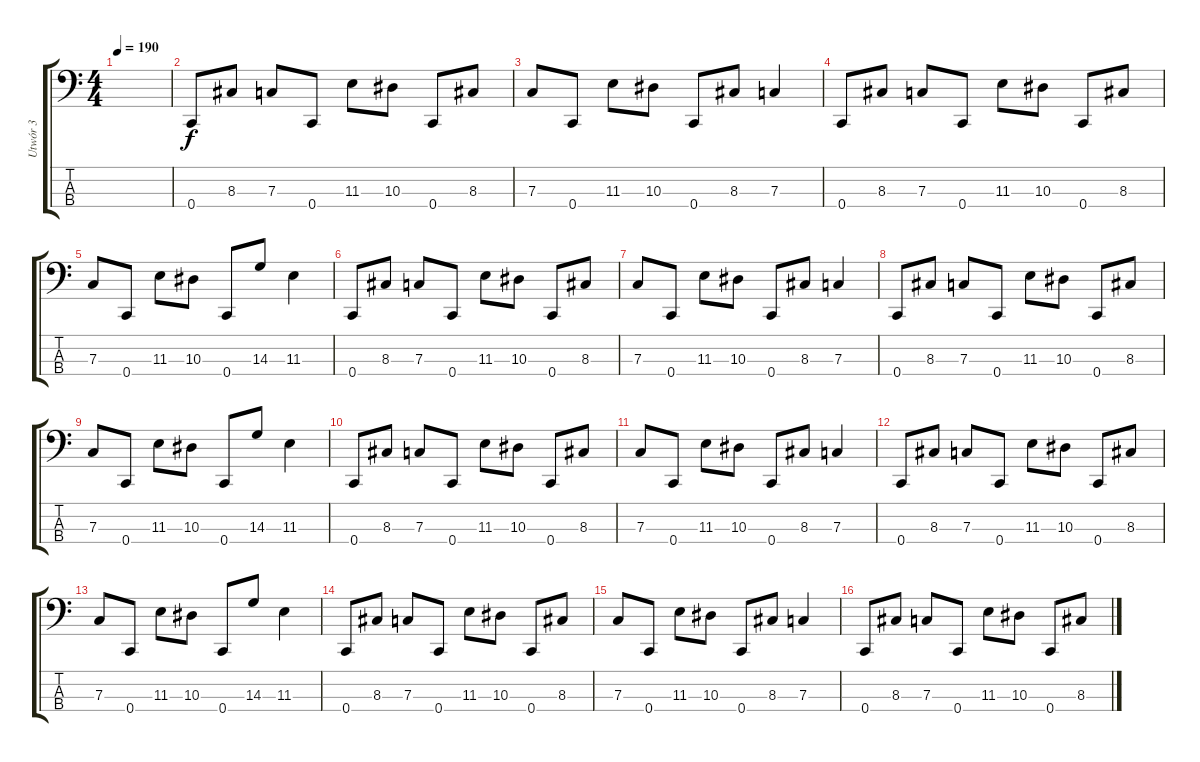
\track ("Utwór 3" "Utwór 3") {instrument electricbasspick}
\staff {score tabs}
\tuning (Eb2 Bb1 F1 C1) {hide}
\ts (4 4)
\tempo 190
\clef f4
\ks c
|
0.4.8 8.3.8 7.3.8 0.4.8 11.3.8 10.3.8 0.4.8 8.3.8 |
7.3.8 0.4.8 11.3.8 10.3.8 0.4.8 8.3.8 7.3.4 |
0.4.8 8.3.8 7.3.8 0.4.8 11.3.8 10.3.8 0.4.8 8.3.8 |
7.3.8 0.4.8 11.3.8 10.3.8 0.4.8 14.3.8 11.3.4 |
0.4.8 8.3.8 7.3.8 0.4.8 11.3.8 10.3.8 0.4.8 8.3.8 |
7.3.8 0.4.8 11.3.8 10.3.8 0.4.8 8.3.8 7.3.4 |
0.4.8 8.3.8 7.3.8 0.4.8 11.3.8 10.3.8 0.4.8 8.3.8 |
7.3.8 0.4.8 11.3.8 10.3.8 0.4.8 14.3.8 11.3.4 |
0.4.8 8.3.8 7.3.8 0.4.8 11.3.8 10.3.8 0.4.8 8.3.8 |
7.3.8 0.4.8 11.3.8 10.3.8 0.4.8 8.3.8 7.3.4 |
0.4.8 8.3.8 7.3.8 0.4.8 11.3.8 10.3.8 0.4.8 8.3.8 |
7.3.8 0.4.8 11.3.8 10.3.8 0.4.8 14.3.8 11.3.4 |
0.4.8 8.3.8 7.3.8 0.4.8 11.3.8 10.3.8 0.4.8 8.3.8 |
7.3.8 0.4.8 11.3.8 10.3.8 0.4.8 8.3.8 7.3.4 |
0.4.8 8.3.8 7.3.8 0.4.8 11.3.8 10.3.8 0.4.8 8.3.8
